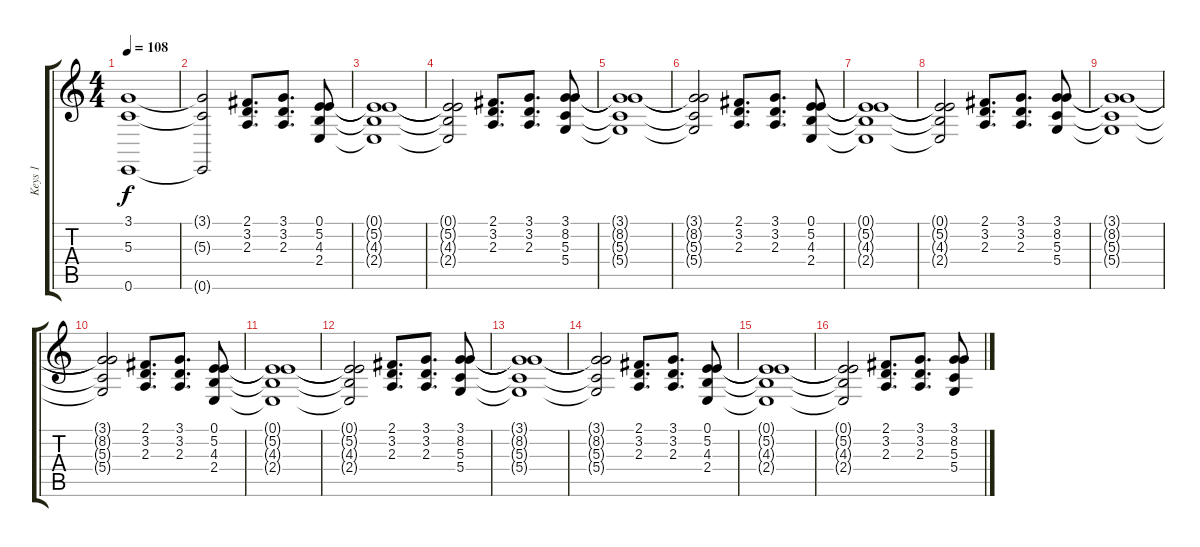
\track ("Keys 1" "Keys 1") {instrument synthstrings2}
\staff {score tabs}
\tuning (E4 B3 G3 D3 A2 E2) {hide}
\ts (4 4)
\tempo 108
\clef g2
\ks c
(3.1{t} 5.3{t} 0.6{t}).1{dy f} |
(3.1{t} 5.3{t} 0.6{t}).2 (2.1 3.2 2.3).8{d} (3.1 3.2 2.3).8{d} (0.1 5.2 4.3 2.4).8 |
(0.1{t} 5.2{t} 4.3{t} 2.4{t}).1 |
(0.1{t} 5.2{t} 4.3{t} 2.4{t}).2 (2.1 3.2 2.3).8{d} (3.1 3.2 2.3).8{d} (3.1 8.2 5.3 5.4).8 |
(3.1{t} 8.2{t} 5.3{t} 5.4{t}).1 |
(3.1{t} 8.2{t} 5.3{t} 5.4{t}).2 (2.1 3.2 2.3).8{d} (3.1 3.2 2.3).8{d} (0.1 5.2 4.3 2.4).8 |
(0.1{t} 5.2{t} 4.3{t} 2.4{t}).1 |
(0.1{t} 5.2{t} 4.3{t} 2.4{t}).2 (2.1 3.2 2.3).8{d} (3.1 3.2 2.3).8{d} (3.1 8.2 5.3 5.4).8 |
(3.1{t} 8.2{t} 5.3{t} 5.4{t}).1 |
(3.1{t} 8.2{t} 5.3{t} 5.4{t}).2 (2.1 3.2 2.3).8{d} (3.1 3.2 2.3).8{d} (0.1 5.2 4.3 2.4).8 |
(0.1{t} 5.2{t} 4.3{t} 2.4{t}).1 |
(0.1{t} 5.2{t} 4.3{t} 2.4{t}).2 (2.1 3.2 2.3).8{d} (3.1 3.2 2.3).8{d} (3.1 8.2 5.3 5.4).8 |
(3.1{t} 8.2{t} 5.3{t} 5.4{t}).1 |
(3.1{t} 8.2{t} 5.3{t} 5.4{t}).2 (2.1 3.2 2.3).8{d} (3.1 3.2 2.3).8{d} (0.1 5.2 4.3 2.4).8 |
(0.1{t} 5.2{t} 4.3{t} 2.4{t}).1 |
(0.1{t} 5.2{t} 4.3{t} 2.4{t}).2 (2.1 3.2 2.3).8{d} (3.1 3.2 2.3).8{d} (3.1 8.2 5.3 5.4).8
